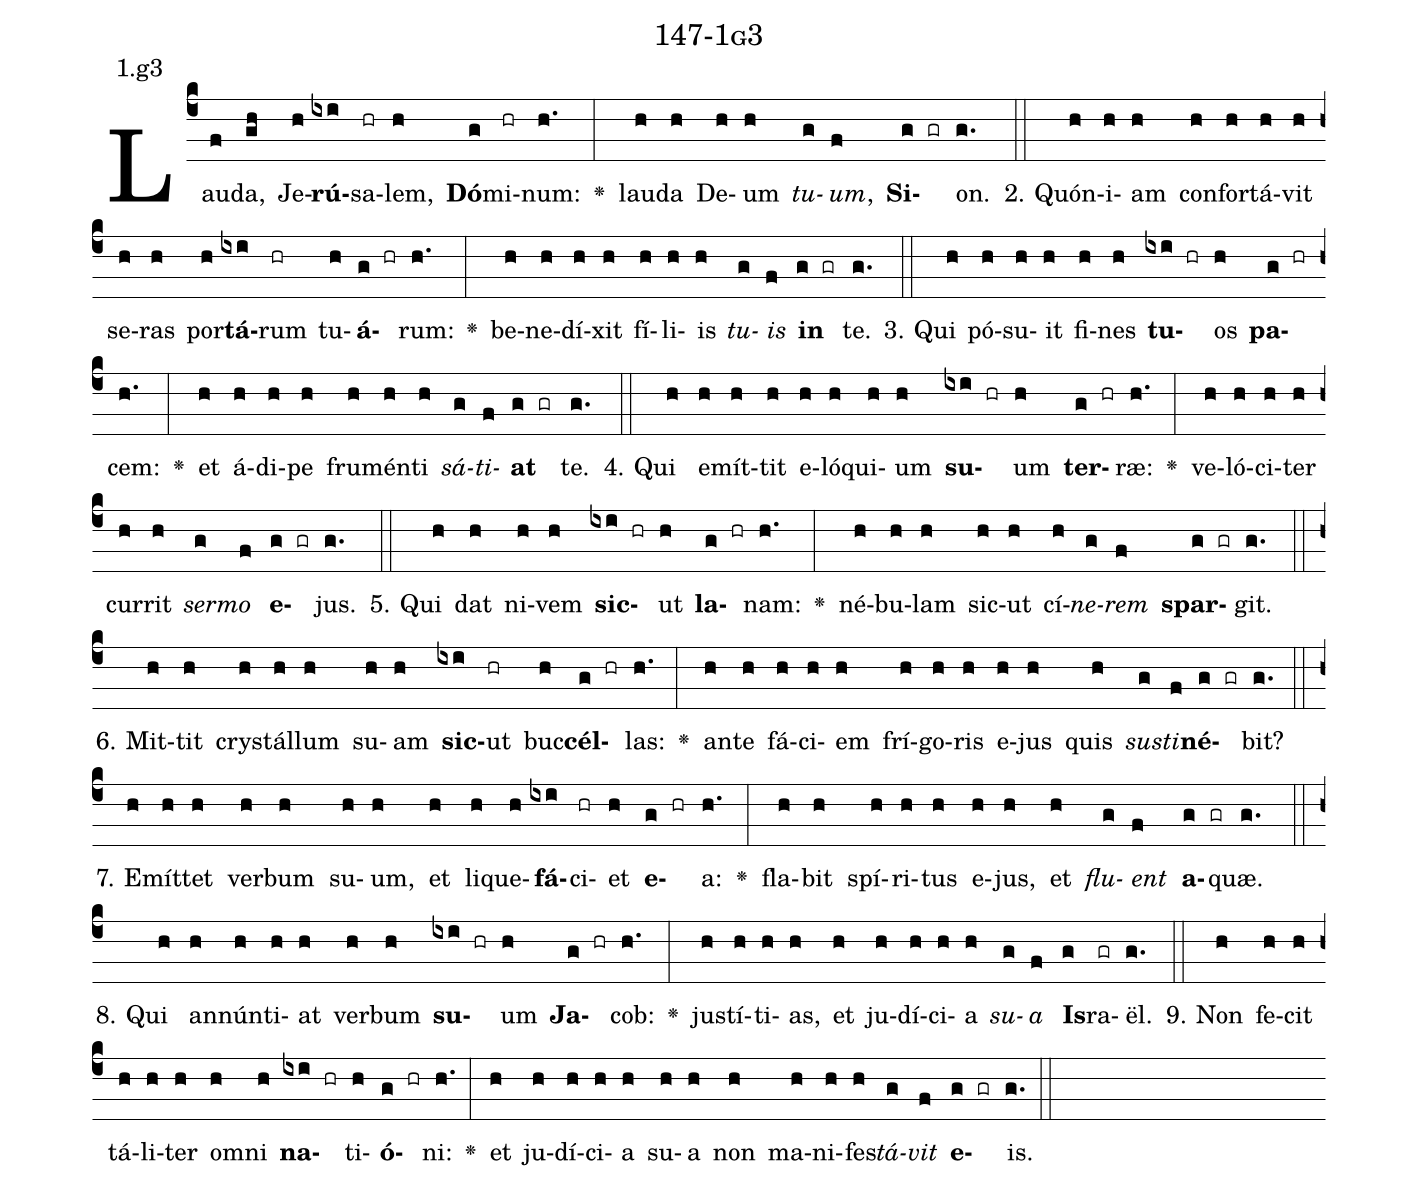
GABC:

name: 147-1g3;
annotation: 1.g3;
%%
(c4)Lau(f)da,(gh) Je(h)<b>rú</b>(ixi)sa(hr)lem,(h) <b>Dó</b>(g)mi(hr)num:(h.) <v>\greheightstar</v>(:) lau(h)da(h) De(h)um(h) <i>tu</i>(g)<i>um</i>,(f) <b>Si</b>(g gr)on.(g.) (::)
2. Quón(h)i(h)am(h) con(h)for(h)tá(h)vit(h) se(h)ras(h) por(h)<b>tá</b>(ixi)rum(hr) tu(h)<b>á</b>(g hr)rum:(h.) <v>\greheightstar</v>(:) be(h)ne(h)dí(h)xit(h) fí(h)li(h)is(h) <i>tu</i>(g)<i>is</i>(f) <b>in</b>(g gr) te.(g.) (::)
3. Qui(h) pó(h)su(h)it(h) fi(h)nes(h) <b>tu</b>(ixi hr)os(h) <b>pa</b>(g hr)cem:(h.) <v>\greheightstar</v>(:) et(h) á(h)di(h)pe(h) fru(h)mén(h)ti(h) <i>sá</i>(g)<i>ti</i>(f)<b>at</b>(g gr) te.(g.) (::)
4. Qui(h) e(h)mít(h)tit(h) e(h)ló(h)qui(h)um(h) <b>su</b>(ixi hr)um(h) <b>ter</b>(g hr)ræ:(h.) <v>\greheightstar</v>(:) ve(h)ló(h)ci(h)ter(h) cur(h)rit(h) <i>ser</i>(g)<i>mo</i>(f) <b>e</b>(g gr)jus.(g.) (::)
5. Qui(h) dat(h) ni(h)vem(h) <b>sic</b>(ixi hr)ut(h) <b>la</b>(g hr)nam:(h.) <v>\greheightstar</v>(:) né(h)bu(h)lam(h) sic(h)ut(h) cí(h)<i>ne</i>(g)<i>rem</i>(f) <b>spar</b>(g gr)git.(g.) (::)
6. Mit(h)tit(h) crys(h)tál(h)lum(h) su(h)am(h) <b>sic</b>(ixi)ut(hr) buc(h)<b>cél</b>(g hr)las:(h.) <v>\greheightstar</v>(:) an(h)te(h) fá(h)ci(h)em(h) frí(h)go(h)ris(h) e(h)jus(h) quis(h) <i>sus</i>(g)<i>ti</i>(f)<b>né</b>(g gr)bit?(g.) (::)
7. E(h)mít(h)tet(h) ver(h)bum(h) su(h)um,(h) et(h) li(h)que(h)<b>fá</b>(ixi)ci(hr)et(h) <b>e</b>(g hr)a:(h.) <v>\greheightstar</v>(:) fla(h)bit(h) spí(h)ri(h)tus(h) e(h)jus,(h) et(h) <i>flu</i>(g)<i>ent</i>(f) <b>a</b>(g gr)quæ.(g.) (::)
8. Qui(h) an(h)nún(h)ti(h)at(h) ver(h)bum(h) <b>su</b>(ixi hr)um(h) <b>Ja</b>(g hr)cob:(h.) <v>\greheightstar</v>(:) jus(h)tí(h)ti(h)as,(h) et(h) ju(h)dí(h)ci(h)a(h) <i>su</i>(g)<i>a</i>(f) <b>Is</b>(g)ra(gr)ël.(g.) (::)
9. Non(h) fe(h)cit(h) tá(h)li(h)ter(h) om(h)ni(h) <b>na</b>(ixi hr)ti(h)<b>ó</b>(g hr)ni:(h.) <v>\greheightstar</v>(:) et(h) ju(h)dí(h)ci(h)a(h) su(h)a(h) non(h) ma(h)ni(h)fes(h)<i>tá</i>(g)<i>vit</i>(f) <b>e</b>(g gr)is.(g.) (::)
